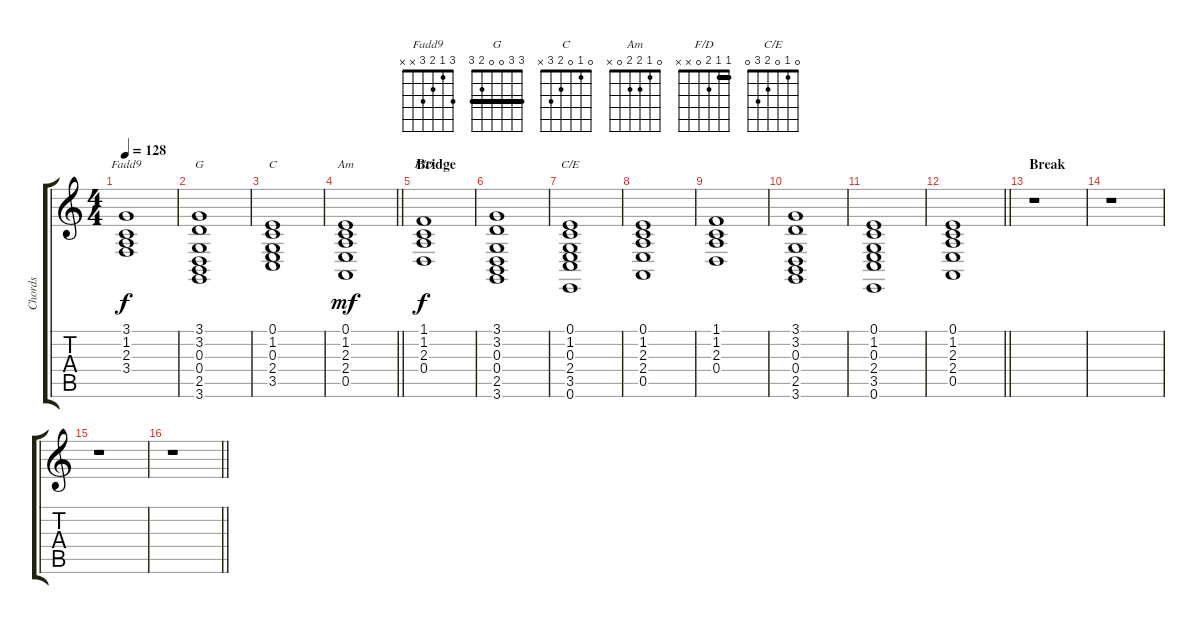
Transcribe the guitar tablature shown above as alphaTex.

\track ("Chords" "Chords") {instrument stringensemble1}
\staff {score tabs}
\tuning (E4 B3 G3 D3 A2 E2) {hide}
\chord ("Fadd9" 3 1 2 3 x x)
\chord ("G" 3 3 0 0 2 3) {barre 3}
\chord ("C" 0 1 0 2 3 x)
\chord ("Am" 0 1 2 2 0 x)
\chord ("F/D" 1 1 2 0 x x) {barre 1}
\chord ("C/E" 0 1 0 2 3 0)
\ts (4 4)
\tempo 128
\clef g2
\ks c
(3.1 1.2 2.3 3.4).1{ch "Fadd9" dy f} |
(3.1 3.2 0.3 0.4 2.5 3.6).1{ch "G"} |
(0.1 1.2 0.3 2.4 3.5).1{ch "C"} |
\barLineRight lightlight
(0.1 1.2 2.3 2.4 0.5).1{ch "Am" dy mf} |
\section ("" "Bridge")
(1.1 1.2 2.3 0.4).1{ch "F/D" dy f} |
(3.1 3.2 0.3 0.4 2.5 3.6).1 |
(0.1 1.2 0.3 2.4 3.5 0.6).1{ch "C/E"} |
(0.1 1.2 2.3 2.4 0.5).1 |
(1.1 1.2 2.3 0.4).1 |
(3.1 3.2 0.3 0.4 2.5 3.6).1 |
(0.1 1.2 0.3 2.4 3.5 0.6).1 |
\barLineRight lightlight
(0.1 1.2 2.3 2.4 0.5).1 |
\section ("" "Break")
r.1 |
r.1 |
r.1 |
\barLineRight lightlight
r.1
